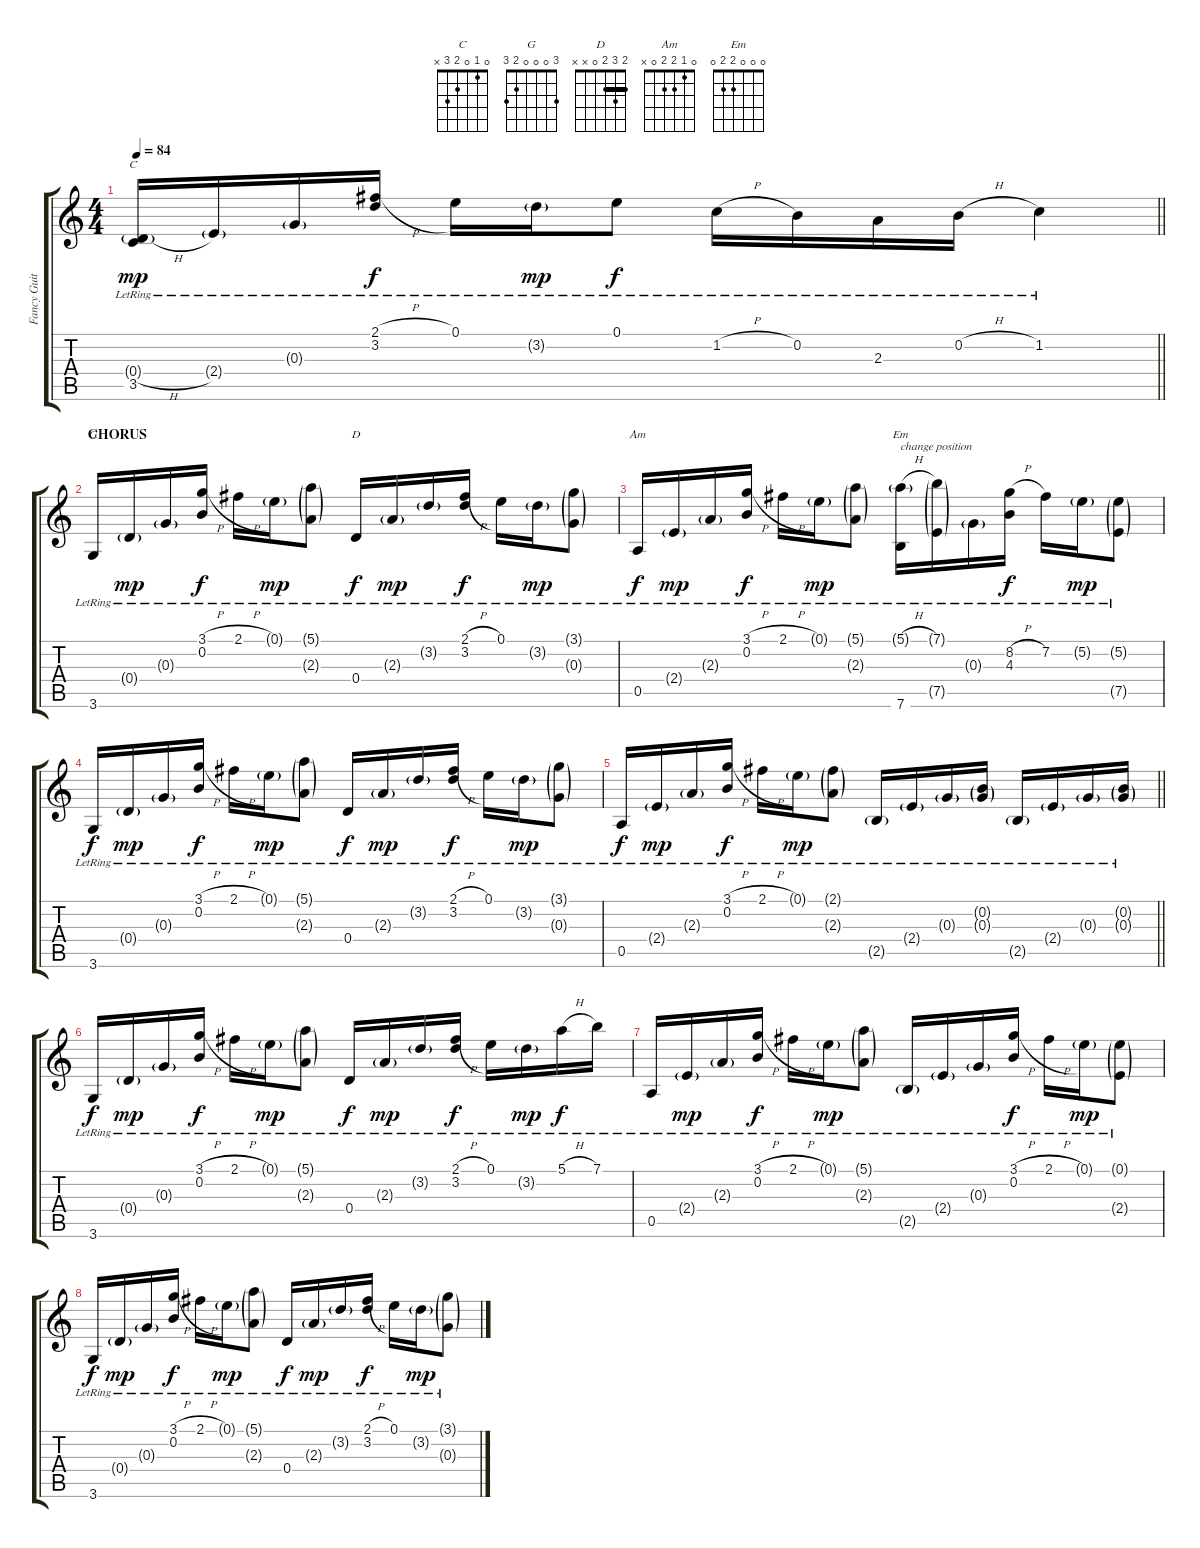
\track ("Fancy Guitar" "Fancy Guit") {instrument acousticguitarsteel}
\staff {score tabs}
\tuning (E4 B3 G3 D3 A2 E2) {hide}
\chord ("C" 0 1 0 2 3 x)
\chord ("G" 3 0 0 0 2 3)
\chord ("D" 2 3 2 0 x x) {barre 2}
\chord ("Am" 0 1 2 2 0 x)
\chord ("Em" 0 0 0 2 2 0)
\ts (4 4)
\tempo 84
\clef g2
\barLineRight lightlight
\ks c
(0.4{h g lr} 3.5{lr}).16{ch "C" dy mp} 2.4{g lr}.16 0.3{g lr}.16 (2.1{h lr} 3.2{lr}).16{dy f} 0.1{lr}.16 3.2{g lr}.16{dy mp} 0.1{lr}.8{dy f} 1.2{h lr}.16 0.2{lr}.16 2.3{lr}.16 0.2{h lr}.16 1.2{lr}.4 |
\section ("" "CHORUS")
3.6{lr}.16{ch "G"} 0.4{g lr}.16{dy mp} 0.3{g lr}.16 (3.1{h lr} 0.2{lr}).16{dy f} 2.1{h lr}.16 0.1{g lr}.16{dy mp} (5.1{g lr} 2.3{g lr}).8 0.4{lr}.16{ch "D" dy f} 2.3{g lr}.16{dy mp} 3.2{g lr}.16 (2.1{h lr} 3.2{lr}).16{dy f} 0.1{lr}.16 3.2{g lr}.16{dy mp} (3.1{g lr} 0.3{g lr}).8 |
0.5{lr}.16{ch "Am" dy f} 2.4{g lr}.16{dy mp} 2.3{g lr}.16 (3.1{h lr} 0.2{lr}).16{dy f} 2.1{h lr}.16 0.1{g lr}.16{dy mp} (5.1{g lr} 2.3{g lr}).8 (5.1{h g lr} 7.6{lr}).16{ch "Em" txt "change position"} (7.1{g lr} 7.5{g lr}).16 0.3{g lr}.16 (8.2{h lr} 4.3{lr}).16{dy f} 7.2{lr}.16 5.2{g lr}.16{dy mp} (5.2{g lr} 7.5{g lr}).8 |
3.6{lr}.16{dy f} 0.4{g lr}.16{dy mp} 0.3{g lr}.16 (3.1{h lr} 0.2{lr}).16{dy f} 2.1{h lr}.16 0.1{g lr}.16{dy mp} (5.1{g lr} 2.3{g lr}).8 0.4{lr}.16{dy f} 2.3{g lr}.16{dy mp} 3.2{g lr}.16 (2.1{h lr} 3.2{lr}).16{dy f} 0.1{lr}.16 3.2{g lr}.16{dy mp} (3.1{g lr} 0.3{g lr}).8 |
\barLineRight lightlight
0.5{lr}.16{dy f} 2.4{g lr}.16{dy mp} 2.3{g lr}.16 (3.1{h lr} 0.2{lr}).16{dy f} 2.1{h lr}.16 0.1{g lr}.16{dy mp} (2.1{g lr} 2.3{g lr}).8 2.5{g lr}.16 2.4{g lr}.16 0.3{g lr}.16 (0.2{g lr} 0.3{g lr}).16 2.5{g lr}.16 2.4{g lr}.16 0.3{g lr}.16 (0.2{g lr} 0.3{g lr}).16 |
3.6{lr}.16{dy f} 0.4{g lr}.16{dy mp} 0.3{g lr}.16 (3.1{h lr} 0.2{lr}).16{dy f} 2.1{h lr}.16 0.1{g lr}.16{dy mp} (5.1{g lr} 2.3{g lr}).8 0.4{lr}.16{dy f} 2.3{g lr}.16{dy mp} 3.2{g lr}.16 (2.1{h lr} 3.2{lr}).16{dy f} 0.1{lr}.16 3.2{g lr}.16{dy mp} 5.1{h lr}.16{dy f} 7.1{lr}.16 |
0.5{lr}.16 2.4{g lr}.16{dy mp} 2.3{g lr}.16 (3.1{h lr} 0.2{lr}).16{dy f} 2.1{h lr}.16 0.1{g lr}.16{dy mp} (5.1{g lr} 2.3{g lr}).8 2.5{g lr}.16 2.4{g lr}.16 0.3{g lr}.16 (3.1{h lr} 0.2{lr}).16{dy f} 2.1{h lr}.16 0.1{g lr}.16{dy mp} (0.1{g lr} 2.4{g lr}).8 |
3.6{lr}.16{dy f} 0.4{g lr}.16{dy mp} 0.3{g lr}.16 (3.1{h lr} 0.2{lr}).16{dy f} 2.1{h lr}.16 0.1{g lr}.16{dy mp} (5.1{g lr} 2.3{g lr}).8 0.4{lr}.16{dy f} 2.3{g lr}.16{dy mp} 3.2{g lr}.16 (2.1{h lr} 3.2{lr}).16{dy f} 0.1{lr}.16 3.2{g lr}.16{dy mp} (3.1{g lr} 0.3{g lr}).8
